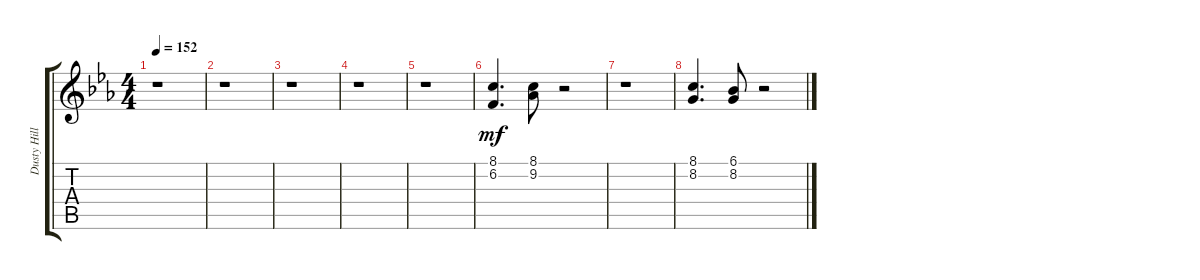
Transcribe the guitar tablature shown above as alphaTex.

\track ("Dusty Hill-Synth arr for gtr." "Dusty Hill") {instrument synthstrings1}
\staff {score tabs}
\tuning (E4 B3 G3 D4 A3 E3) {hide}
\ts (4 4)
\tempo 152
\clef g2
\ks eb
r.1{dy mf} |
r.1 |
r.1 |
r.1 |
r.1 |
(8.1 6.2).4{d} (8.1 9.2).8 r.2 |
r.1 |
(8.1 8.2).4{d} (6.1 8.2).8 r.2
